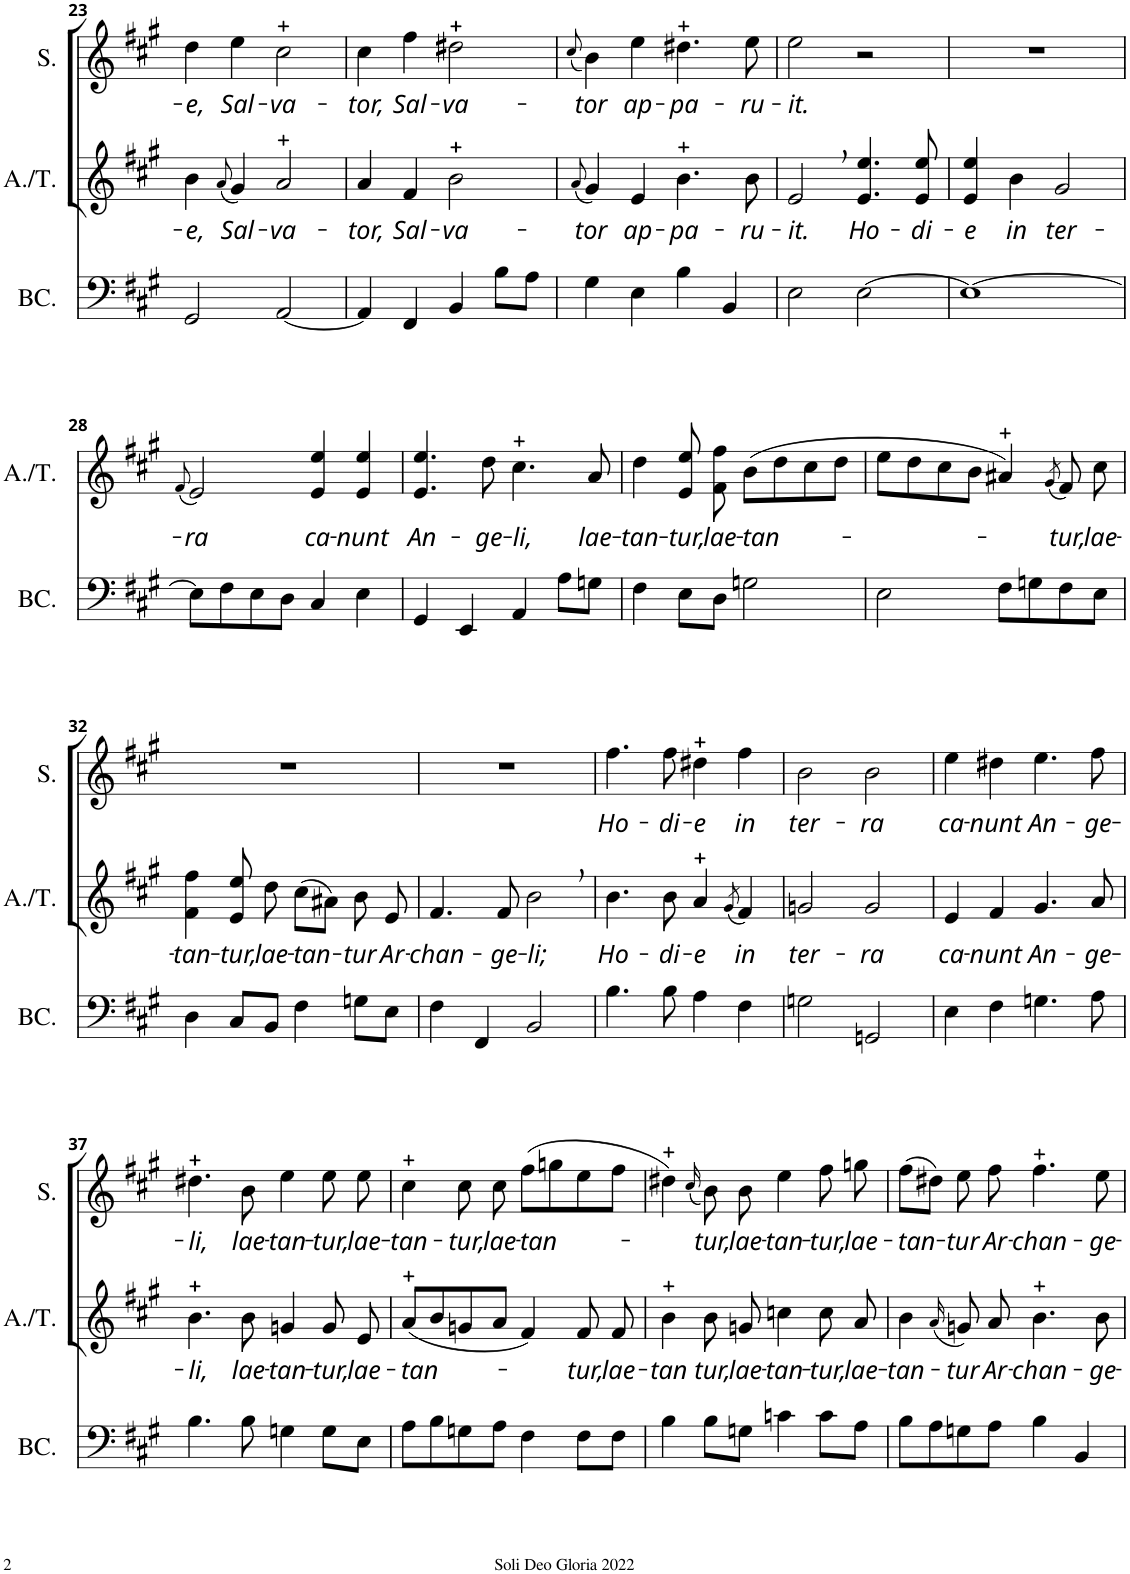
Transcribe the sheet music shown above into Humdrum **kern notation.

**kern	**kern	**text	**kern	**text
*part3	*part2	*part2	*part1	*part1
*staff3	*staff2	*staff2	*staff1	*staff1
*I"Basse Continue	*I"Alto ou Tenor	*	*I"Soprano	*
*I'BC.	*I'A./T.	*	*I'S.	*
!!LO:PB:g=z
*clefF4	*clefG2	*	*clefG2	*
*k[f#c#g#]	*k[f#c#g#]	*	*k[f#c#g#]	*
*M2/2	*M2/2	*	*M2/2	*
*met(c|)	*met(c|)	*	*met(c|)	*
=23	=23	=23	=23	=23
!	!	!LO:LY:b	!	!LO:LY:b
2GG#/	4b\	-e,	4dd\	-e,
.	(8qa/	.	.	.
!	!	!LO:LY:b	!	!LO:LY:b
.	4g#/)	Sal-	4ee\	Sal-
!	!	!LO:LY:b	!	!LO:LY:b
[2AA/	2a/	-va-	2cc#\	-va-
=24	=24	=24	=24	=24
!	!	!LO:LY:b	!	!LO:LY:b
4AA/]	4a/	-tor,	4cc#\	-tor,
!	!	!LO:LY:b	!	!LO:LY:b
4FF#/	4f#/	Sal-	4ff#\	Sal-
!	!	!LO:LY:b	!	!LO:LY:b
4BB/	2b\	-va-	2dd#X\	-va-
8B\L	.	.	.	.
8A\J	.	.	.	.
=25	=25	=25	=25	=25
.	(8qa/	.	(8qcc#/	.
!	!	!LO:LY:b	!	!LO:LY:b
4G#\	4g#/)	-tor	4b\)	-tor
!	!	!LO:LY:b	!	!LO:LY:b
4E\	4e/	ap-	4ee\	ap-
!	!	!LO:LY:b	!	!LO:LY:b
4B\	4.b\	-pa-	4.dd#X\	-pa-
4BB/	.	.	.	.
!	!	!LO:LY:b	!	!LO:LY:b
.	8b\	-ru-	8ee\	-ru-
=26	=26	=26	=26	=26
!	!	!LO:LY:b	!	!LO:LY:b
2E\	2e,/	-it.	2ee\	-it.
!	!	!LO:LY:b	!	!
[2E\	4.e/ 4.ee/	Ho-	2r	.
!	!	!LO:LY:b	!	!
.	8e/ 8ee/	-di-	.	.
=27	=27	=27	=27	=27
!	!	!LO:LY:b	!	!
1E_	4e/ 4ee/	-e	1r	.
!	!	!LO:LY:b	!	!
.	4b\	in	.	.
!	!	!LO:LY:b	!	!
.	2g#/	ter-	.	.
!!LO:LB:g=z
=28	=28	=28	=28	=28
.	(8qf#/	.	.	.
!	!	!LO:LY:b	!	!
8E\L]	2e/)	-ra	1r	.
8F#\	.	.	.	.
8E\	.	.	.	.
8D\J	.	.	.	.
!	!	!LO:LY:b	!	!
4C#/	4e/ 4ee/	ca-	.	.
!	!	!LO:LY:b	!	!
4E\	4e/ 4ee/	-nunt	.	.
=29	=29	=29	=29	=29
!	!	!LO:LY:b	!	!
4GG#/	4.e/ 4.ee/	An-	1r	.
4EE/	.	.	.	.
!	!	!LO:LY:b	!	!
.	8dd\	-ge-	.	.
!	!	!LO:LY:b	!	!
4AA/	4.cc#\	-li,	.	.
8A\L	.	.	.	.
!	!	!LO:LY:b	!	!
8Gn\J	8a/	lae-	.	.
=30	=30	=30	=30	=30
!	!	!LO:LY:b	!	!
4F#\	4dd\	-tan-	1r	.
!	!	!LO:LY:b	!	!
8E\L	8e/ 8ee/	-tur,	.	.
!	!	!LO:LY:b	!	!
8D\J	8f#\ 8ff#\	lae-	.	.
!	!	!LO:LY:b	!	!
2Gn\	(8b\L	-tan-	.	.
.	8dd\	.	.	.
.	8cc#\	.	.	.
.	8dd\J	.	.	.
=31	=31	=31	=31	=31
2E\	8ee\L	.	1r	.
.	8dd\	.	.	.
.	8cc#\	.	.	.
.	8b\J	.	.	.
8F#\L	4a#X/)	.	.	.
8Gn\	.	.	.	.
.	(8qg#/	.	.	.
!	!	!LO:LY:b	!	!
8F#\	8f#/)	-tur,	.	.
!	!	!LO:LY:b	!	!
8E\J	8cc#\	lae-	.	.
!!LO:LB:g=z
=32	=32	=32	=32	=32
!	!	!LO:LY:b	!	!
4D\	4f#\ 4ff#\	-tan-	1r	.
!	!	!LO:LY:b	!	!
8C#/L	8e/ 8ee/	-tur,	.	.
!	!	!LO:LY:b	!	!
8BB/J	8dd\	lae-	.	.
!	!	!LO:LY:b	!	!
4F#\	(8cc#\L	-tan-	.	.
.	8a#X\J)	.	.	.
!	!	!LO:LY:b	!	!
8Gn\L	8b\	-tur	.	.
!	!	!LO:LY:b	!	!
8E\J	8e/	Ar-	.	.
=33	=33	=33	=33	=33
!	!	!LO:LY:b	!	!
4F#\	4.f#/	-chan-	1r	.
4FF#/	.	.	.	.
!	!	!LO:LY:b	!	!
.	8f#/	-ge-	.	.
!	!	!LO:LY:b	!	!
2BB/	2b,\	-li;	.	.
=34	=34	=34	=34	=34
!	!	!LO:LY:b	!	!LO:LY:b
4.B\	4.b\	Ho-	4.ff#\	Ho-
!	!	!LO:LY:b	!	!LO:LY:b
8B\	8b\	-di-	8ff#\	-di-
!	!	!LO:LY:b	!	!LO:LY:b
4A\	4a/	-e	4dd#X\	-e
.	(8qg#/	.	.	.
!	!	!LO:LY:b	!	!LO:LY:b
4F#\	4f#/)	in	4ff#\	in
=35	=35	=35	=35	=35
!	!	!LO:LY:b	!	!LO:LY:b
2Gn\	2gn/	ter-	2b\	ter-
!	!	!LO:LY:b	!	!LO:LY:b
2GGn/	2g/	-ra	2b\	-ra
=36	=36	=36	=36	=36
!	!	!LO:LY:b	!	!LO:LY:b
4E\	4e/	ca-	4ee\	ca-
!	!	!LO:LY:b	!	!LO:LY:b
4F#\	4f#/	-nunt	4dd#X\	-nunt
!	!	!LO:LY:b	!	!LO:LY:b
4.Gn\	4.g#/	An-	4.ee\	An-
!	!	!LO:LY:b	!	!LO:LY:b
8A\	8a/	-ge-	8ff#\	-ge-
!!LO:LB:g=z
=37	=37	=37	=37	=37
!	!	!LO:LY:b	!	!LO:LY:b
4.B\	4.b\	-li,	4.dd#X\	-li,
!	!	!LO:LY:b	!	!LO:LY:b
8B\	8b\	lae-	8b\	lae-
!	!	!LO:LY:b	!	!LO:LY:b
4Gn\	4gn/	-tan-	4ee\	-tan-
!	!	!LO:LY:b	!	!LO:LY:b
8G\L	8g/	-tur,	8ee\	-tur,
!	!	!LO:LY:b	!	!LO:LY:b
8E\J	8e/	lae-	8ee\	lae-
=38	=38	=38	=38	=38
!	!	!LO:LY:b	!	!LO:LY:b
8A\L	(8a/L	-tan-	4cc#\	-tan-
8B\	8b/	.	.	.
!	!	!	!	!LO:LY:b
8Gn\	8gn/	.	8cc#\	-tur,
!	!	!	!	!LO:LY:b
8A\J	8a/J	.	8cc#\	lae-
!	!	!	!	!LO:LY:b
4F#\	4f#/)	.	(8ff#\L	-tan-
.	.	.	8ggn\	.
!	!	!LO:LY:b	!	!
8F#\L	8f#/	-tur,	8ee\	.
!	!	!LO:LY:b	!	!
8F#\J	8f#/	lae-	8ff#\J	.
=39	=39	=39	=39	=39
!	!	!LO:LY:b	!	!
4B\	4b\	-tan	4dd#X\)	.
.	.	.	(16qcc#/	.
!	!	!LO:LY:b	!	!LO:LY:b
8B\L	8b\	-tur,	8b\)	-tur,
!	!	!LO:LY:b	!	!LO:LY:b
8Gn\J	8gn/	lae-	8b\	lae-
!	!	!LO:LY:b	!	!LO:LY:b
4cn\	4ccn\	-tan-	4ee\	-tan-
!	!	!LO:LY:b	!	!LO:LY:b
8c\L	8cc\	-tur,	8ff#\	-tur,
!	!	!LO:LY:b	!	!LO:LY:b
8A\J	8a/	lae-	8ggn\	lae-
=40	=40	=40	=40	=40
!	!	!LO:LY:b	!	!LO:LY:b
8B\L	4b\	-tan-	(8ff#\L	-tan-
8A\	.	.	8dd#X\J)	.
.	(16qa/	.	.	.
!	!	!LO:LY:b	!	!LO:LY:b
8Gn\	8gn/)	-tur	8ee\	-tur
!	!	!LO:LY:b	!	!LO:LY:b
8A\J	8a/	Ar-	8ff#\	Ar-
!	!	!LO:LY:b	!	!LO:LY:b
4B\	4.b\	-chan-	4.ff#\	-chan-
4BB/	.	.	.	.
!	!	!LO:LY:b	!	!LO:LY:b
.	8b\	-ge-	8ee\	-ge-
=	=	=	=	=
*-	*-	*-	*-	*-
